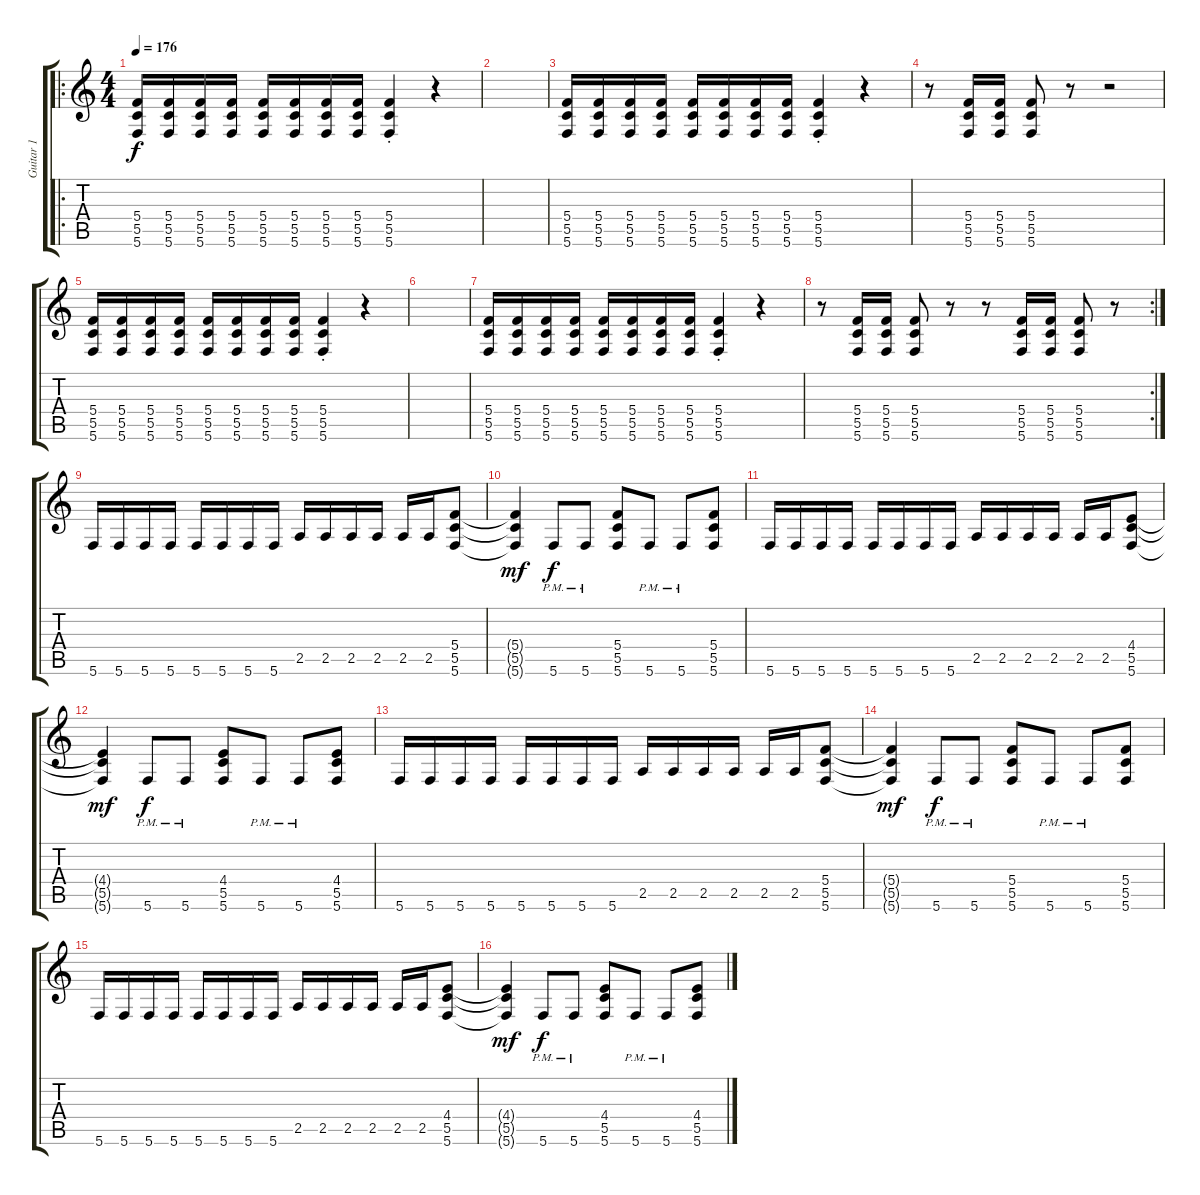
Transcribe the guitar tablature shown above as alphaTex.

\track ("Guitar 1" "Guitar 1") {instrument distortionguitar}
\staff {score tabs}
\tuning (E4 C4 G3 C3 G2 C2) {hide}
\ro
\ts (4 4)
\tempo 176
\clef g2
\ks c
(5.4 5.5 5.6).16{dy f} (5.4 5.5 5.6).16 (5.4 5.5 5.6).16 (5.4 5.5 5.6).16 (5.4 5.5 5.6).16 (5.4 5.5 5.6).16 (5.4 5.5 5.6).16 (5.4 5.5 5.6).16 (5.4 5.5 5.6{st}).4 r.4 |
|
(5.4 5.5 5.6).16 (5.4 5.5 5.6).16 (5.4 5.5 5.6).16 (5.4 5.5 5.6).16 (5.4 5.5 5.6).16 (5.4 5.5 5.6).16 (5.4 5.5 5.6).16 (5.4 5.5 5.6).16 (5.4 5.5 5.6{st}).4 r.4 |
r.8 (5.4 5.5 5.6).16 (5.4 5.5 5.6).16 (5.4 5.5 5.6).8 r.8 r.2 |
(5.4 5.5 5.6).16 (5.4 5.5 5.6).16 (5.4 5.5 5.6).16 (5.4 5.5 5.6).16 (5.4 5.5 5.6).16 (5.4 5.5 5.6).16 (5.4 5.5 5.6).16 (5.4 5.5 5.6).16 (5.4 5.5 5.6{st}).4 r.4 |
|
(5.4 5.5 5.6).16 (5.4 5.5 5.6).16 (5.4 5.5 5.6).16 (5.4 5.5 5.6).16 (5.4 5.5 5.6).16 (5.4 5.5 5.6).16 (5.4 5.5 5.6).16 (5.4 5.5 5.6).16 (5.4 5.5 5.6{st}).4 r.4 |
\rc 2
r.8 (5.4 5.5 5.6).16 (5.4 5.5 5.6).16 (5.4 5.5 5.6).8 r.8 r.8 (5.4 5.5 5.6).16 (5.4 5.5 5.6).16 (5.4 5.5 5.6).8 r.8 |
5.6.16 5.6.16 5.6.16 5.6.16 5.6.16 5.6.16 5.6.16 5.6.16 2.5.16 2.5.16 2.5.16 2.5.16 2.5.16 2.5.16 (5.4 5.5 5.6).8 |
(5.4{t} 5.5{t} 5.6{t}).4{dy mf} 5.6{pm}.8{dy f} 5.6{pm}.8 (5.4 5.5 5.6).8 5.6{pm}.8 5.6{pm}.8 (5.4 5.5 5.6).8 |
5.6.16 5.6.16 5.6.16 5.6.16 5.6.16 5.6.16 5.6.16 5.6.16 2.5.16 2.5.16 2.5.16 2.5.16 2.5.16 2.5.16 (4.4 5.5 5.6).8 |
(4.4{t} 5.5{t} 5.6{t}).4{dy mf} 5.6{pm}.8{dy f} 5.6{pm}.8 (4.4 5.5 5.6).8 5.6{pm}.8 5.6{pm}.8 (4.4 5.5 5.6).8 |
5.6.16 5.6.16 5.6.16 5.6.16 5.6.16 5.6.16 5.6.16 5.6.16 2.5.16 2.5.16 2.5.16 2.5.16 2.5.16 2.5.16 (5.4 5.5 5.6).8 |
(5.4{t} 5.5{t} 5.6{t}).4{dy mf} 5.6{pm}.8{dy f} 5.6{pm}.8 (5.4 5.5 5.6).8 5.6{pm}.8 5.6{pm}.8 (5.4 5.5 5.6).8 |
5.6.16 5.6.16 5.6.16 5.6.16 5.6.16 5.6.16 5.6.16 5.6.16 2.5.16 2.5.16 2.5.16 2.5.16 2.5.16 2.5.16 (4.4 5.5 5.6).8 |
(4.4{t} 5.5{t} 5.6{t}).4{dy mf} 5.6{pm}.8{dy f} 5.6{pm}.8 (4.4 5.5 5.6).8 5.6{pm}.8 5.6{pm}.8 (4.4 5.5 5.6).8
